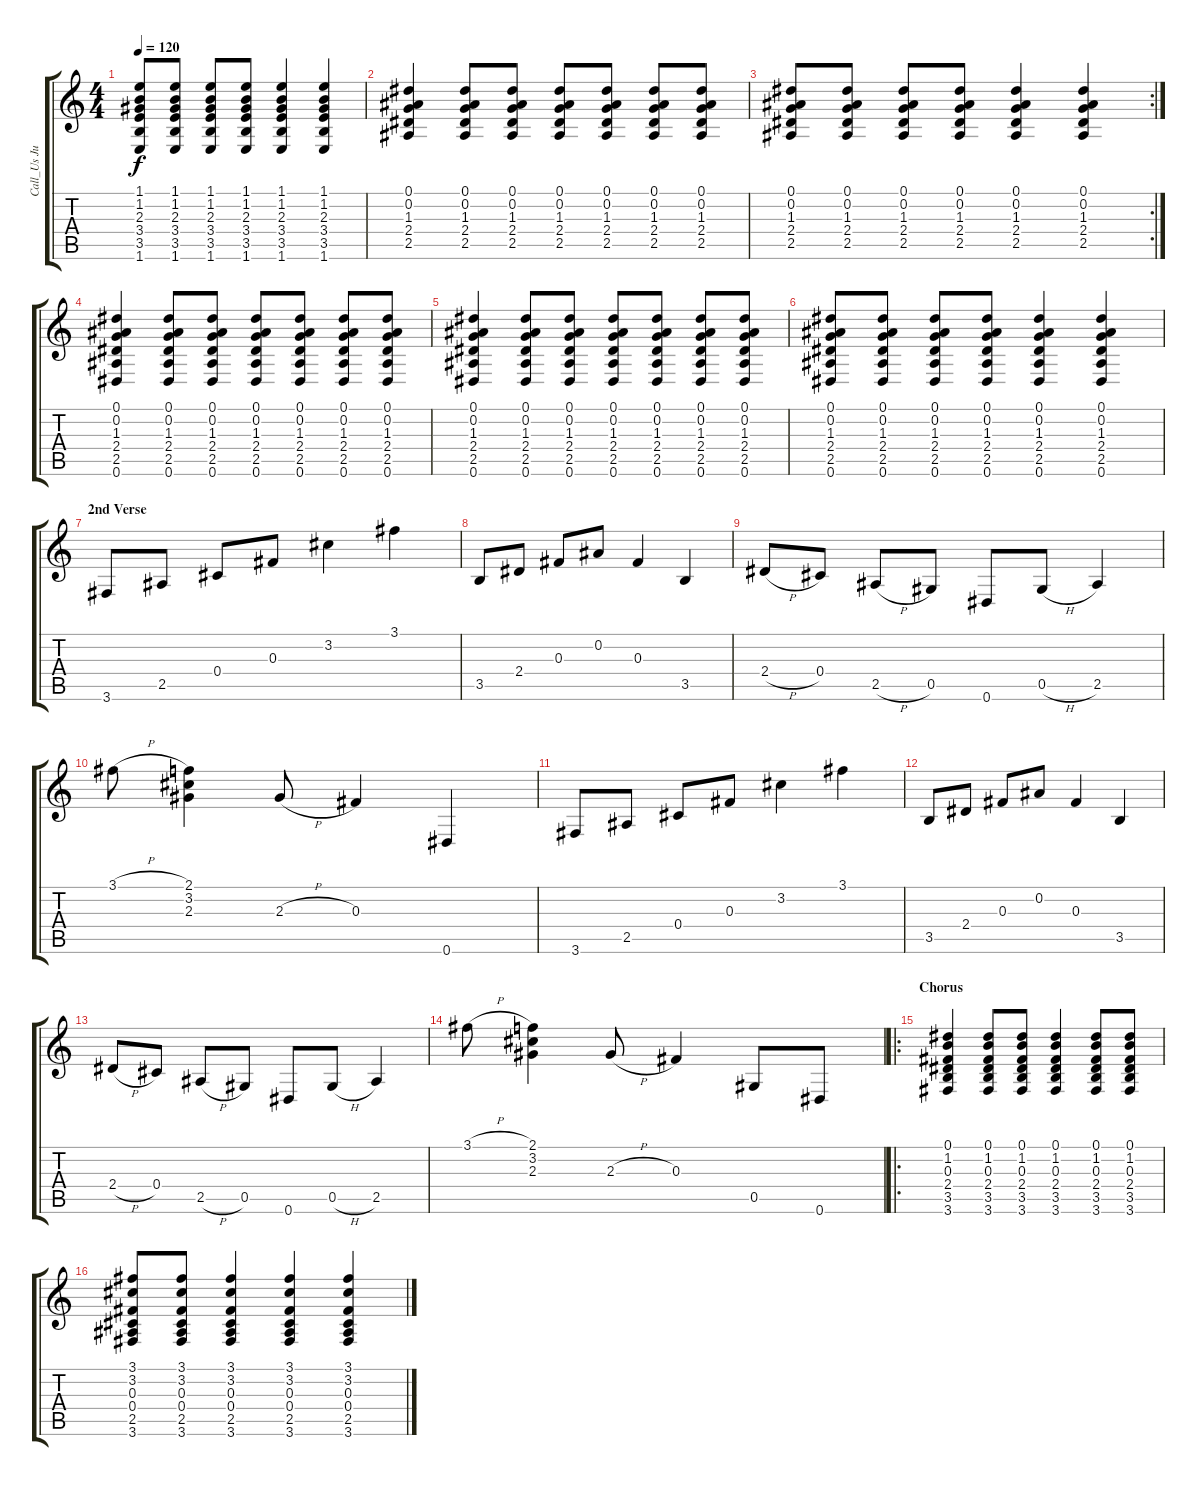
\track ("Call_Us Junior " "Call_Us Ju") {instrument acousticguitarsteel}
\staff {score tabs}
\tuning (Eb4 Bb3 Gb3 Db3 Ab2 Eb2) {hide}
\ts (4 4)
\tempo 120
\clef g2
\ks c
(1.1 1.2 2.3 3.4 3.5 1.6).8{dy f} (1.1 1.2 2.3 3.4 3.5 1.6).8 (1.1 1.2 2.3 3.4 3.5 1.6).8 (1.1 1.2 2.3 3.4 3.5 1.6).8 (1.1 1.2 2.3 3.4 3.5 1.6).4 (1.1 1.2 2.3 3.4 3.5 1.6).4 |
(0.1 0.2 1.3 2.4 2.5).4 (0.1 0.2 1.3 2.4 2.5).8 (0.1 0.2 1.3 2.4 2.5).8 (0.1 0.2 1.3 2.4 2.5).8 (0.1 0.2 1.3 2.4 2.5).8 (0.1 0.2 1.3 2.4 2.5).8 (0.1 0.2 1.3 2.4 2.5).8 |
\rc 2
(0.1 0.2 1.3 2.4 2.5).8 (0.1 0.2 1.3 2.4 2.5).8 (0.1 0.2 1.3 2.4 2.5).8 (0.1 0.2 1.3 2.4 2.5).8 (0.1 0.2 1.3 2.4 2.5).4 (0.1 0.2 1.3 2.4 2.5).4 |
(0.1 0.2 1.3 2.4 2.5 0.6).4 (0.1 0.2 1.3 2.4 2.5 0.6).8 (0.1 0.2 1.3 2.4 2.5 0.6).8 (0.1 0.2 1.3 2.4 2.5 0.6).8 (0.1 0.2 1.3 2.4 2.5 0.6).8 (0.1 0.2 1.3 2.4 2.5 0.6).8 (0.1 0.2 1.3 2.4 2.5 0.6).8 |
(0.1 0.2 1.3 2.4 2.5 0.6).4 (0.1 0.2 1.3 2.4 2.5 0.6).8 (0.1 0.2 1.3 2.4 2.5 0.6).8 (0.1 0.2 1.3 2.4 2.5 0.6).8 (0.1 0.2 1.3 2.4 2.5 0.6).8 (0.1 0.2 1.3 2.4 2.5 0.6).8 (0.1 0.2 1.3 2.4 2.5 0.6).8 |
(0.1 0.2 1.3 2.4 2.5 0.6).8 (0.1 0.2 1.3 2.4 2.5 0.6).8 (0.1 0.2 1.3 2.4 2.5 0.6).8 (0.1 0.2 1.3 2.4 2.5 0.6).8 (0.1 0.2 1.3 2.4 2.5 0.6).4 (0.1 0.2 1.3 2.4 2.5 0.6).4 |
\section ("" "2nd Verse")
3.6.8 2.5.8 0.4.8 0.3.8 3.2.4 3.1.4 |
3.5.8 2.4.8 0.3.8 0.2.8 0.3.4 3.5.4 |
2.4{h}.8 0.4.8 2.5{h}.8 0.5.8 0.6.8 0.5{h}.8 2.5.4 |
3.1{h}.8 (2.1 3.2 2.3).4 2.3{h}.8 0.3.4 0.6.4 |
3.6.8 2.5.8 0.4.8 0.3.8 3.2.4 3.1.4 |
3.5.8 2.4.8 0.3.8 0.2.8 0.3.4 3.5.4 |
2.4{h}.8 0.4.8 2.5{h}.8 0.5.8 0.6.8 0.5{h}.8 2.5.4 |
3.1{h}.8 (2.1 3.2 2.3).4 2.3{h}.8 0.3.4 0.5.8 0.6.8 |
\ro
\section ("" "Chorus")
(0.1 1.2 0.3 2.4 3.5 3.6).4 (0.1 1.2 0.3 2.4 3.5 3.6).8 (0.1 1.2 0.3 2.4 3.5 3.6).8 (0.1 1.2 0.3 2.4 3.5 3.6).4 (0.1 1.2 0.3 2.4 3.5 3.6).8 (0.1 1.2 0.3 2.4 3.5 3.6).8 |
(3.1 3.2 0.3 0.4 2.5 3.6).8 (3.1 3.2 0.3 0.4 2.5 3.6).8 (3.1 3.2 0.3 0.4 2.5 3.6).4 (3.1 3.2 0.3 0.4 2.5 3.6).4 (3.1 3.2 0.3 0.4 2.5 3.6).4
